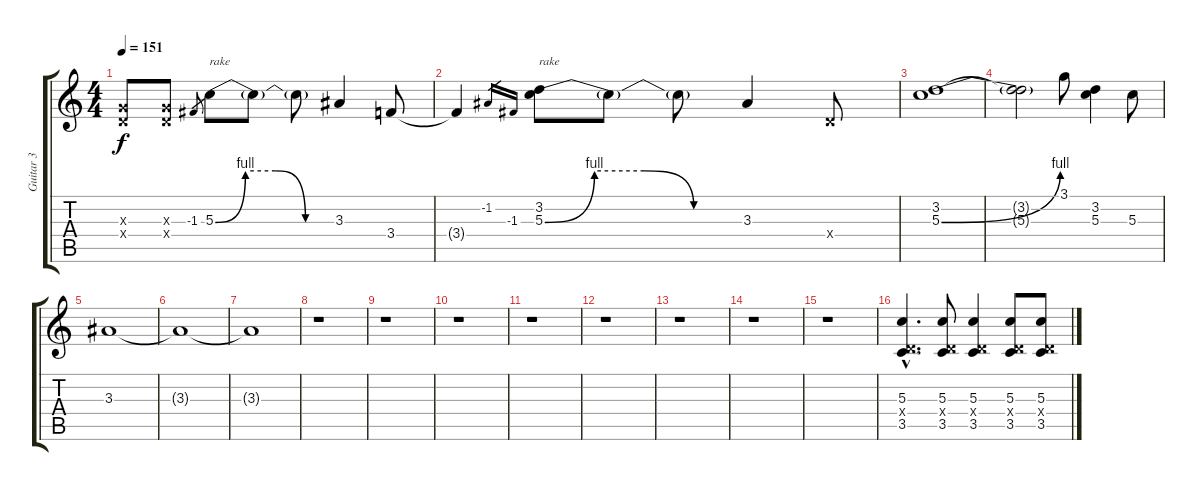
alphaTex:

\track ("Guitar 3" "Guitar 3") {instrument distortionguitar}
\staff {score tabs}
\tuning (E4 B3 G3 D3 A2 D2) {hide}
\ts (4 4)
\tempo 151
\clef g2
\ks c
(0.3{x} 0.4{x}).8{dy f} (0.3{x} 0.4{x}).8 -1.3.8{gr} 5.3{be (custom 0 0 15 4 30 4 45 0 60 0)}.8{txt "rake"} 5.3{t}.8 5.3{t}.8 3.3.4 3.4.8 |
3.4{t}.4 -1.2.16{gr} -1.3.16{gr} (3.2 5.3{be (custom 0 0 15 4 30 4 45 0 60 0)}).8{txt "rake"} 5.3{t}.8 5.3{t}.8 3.3.4 0.4{x}.8 |
(3.2 5.3{be (bend 0 0 60 4)}).1 |
(3.2{t} 5.3{t}).2 3.1.8 (3.2 5.3).4 5.3.8 |
3.3.1{volume 8} |
3.3{t}.1{volume 4} |
3.3{t}.1{volume 0} |
r.1 |
r.1 |
r.1 |
r.1 |
r.1 |
r.1 |
r.1 |
r.1 |
(5.3{hac} 0.4{hac x} 3.5{hac}).4{d volume 16} (5.3 0.4{x} 3.5).8 (5.3 0.4{x} 3.5).4 (5.3 0.4{x} 3.5).8 (5.3 0.4{x} 3.5).8
